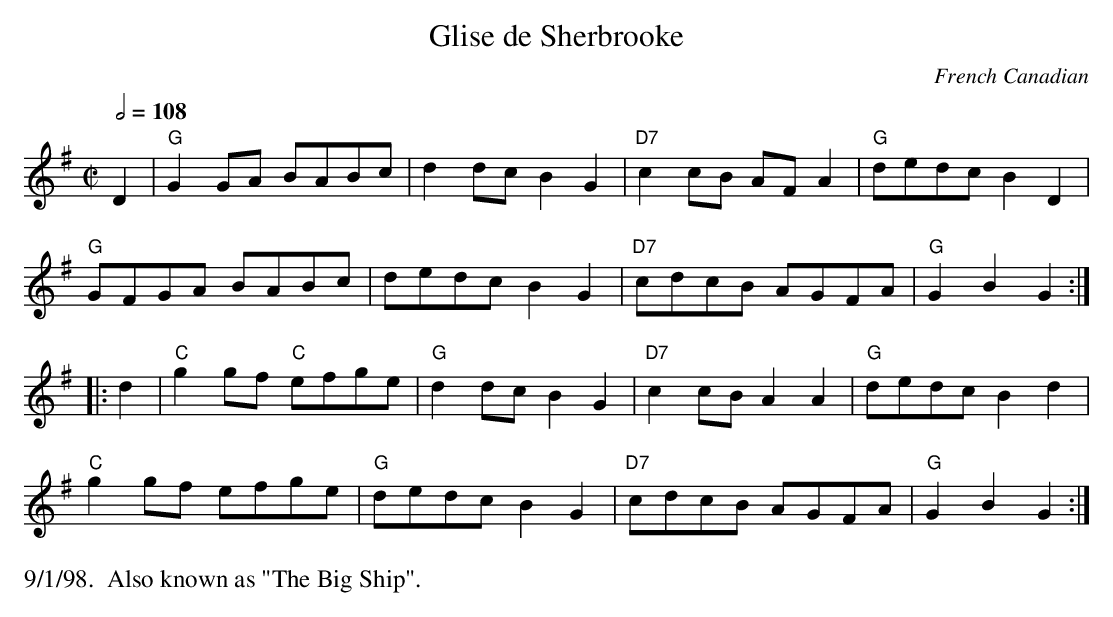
X:1
T: Glise de Sherbrooke
C: French Canadian
M: C|
Q: 1/2=108
K: G
D2| "G"G2GA BABc| d2dc B2G2| "D7"c2cB AFA2| "G"dedc B2D2|
    "G"GFGA BABc| dedc B2G2| "D7"cdcB AGFA| "G"G2B2G2 :|
|:\
d2| "C"g2gf "C"efge| "G"d2dc B2G2| "D7"c2cB A2A2| "G"dedc B2d2|
    "C"g2gf efge| "G"dedc B2G2| "D7"cdcB AGFA| "G"G2B2G2 :|
